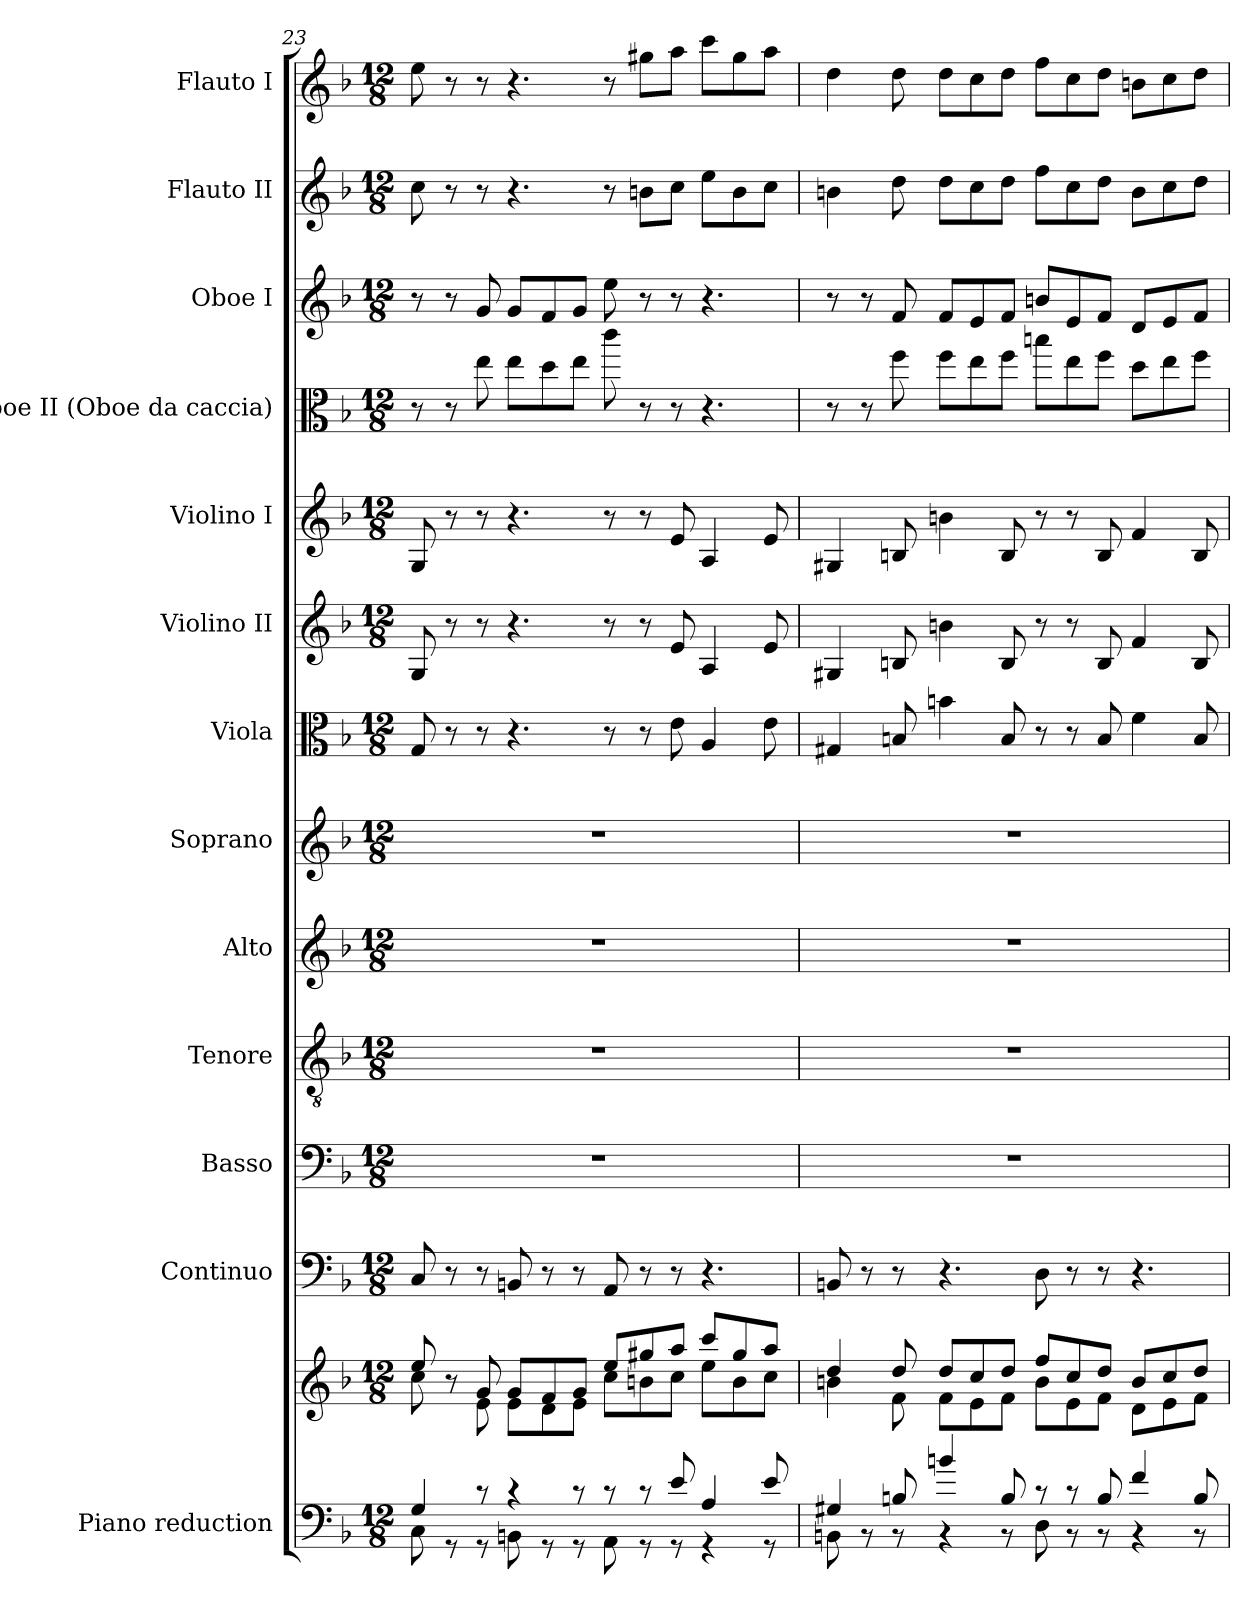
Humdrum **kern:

**kern	**kern	**kern	**kern	**kern	**kern	**kern	**kern	**kern	**kern	**kern	**kern	**kern	**kern
*part13	*part13	*part12	*part11	*part10	*part9	*part8	*part7	*part6	*part5	*part4	*part3	*part2	*part1
*staff14	*staff13	*staff12	*staff11	*staff10	*staff9	*staff8	*staff7	*staff6	*staff5	*staff4	*staff3	*staff2	*staff1
*I"Piano reduction	*	*I"Continuo	*I"Basso	*I"Tenore	*I"Alto	*I"Soprano	*I"Viola	*I"Violino II	*I"Violino I	*I"Oboe II (Oboe da caccia)	*I"Oboe I	*I"Flauto II	*I"Flauto I
*I'Pno	*	*	*	*	*	*	*I'Vla	*I'Vln	*I'Vln	*	*I'Ob	*I'Fl	*I'Fl
*clefF4	*clefG2	*clefF4	*clefF4	*clefGv2	*clefG2	*clefG2	*clefC3	*clefG2	*clefG2	*clefC3	*clefG2	*clefG2	*clefG2
*	*	*	*	*	*	*	*	*	*	*ITrd12c21	*	*	*
*k[b-]	*k[b-]	*k[b-]	*k[b-]	*k[b-]	*k[b-]	*k[b-]	*k[b-]	*k[b-]	*k[b-]	*k[b-]	*k[b-]	*k[b-]	*k[b-]
*M12/8	*M12/8	*M12/8	*M12/8	*M12/8	*M12/8	*M12/8	*M12/8	*M12/8	*M12/8	*M12/8	*M12/8	*M12/8	*M12/8
=23	=23	=23	=23	=23	=23	=23	=23	=23	=23	=23	=23	=23	=23
*^	*^	*	*	*	*	*	*	*	*	*	*	*	*
4G/	8C\	8ee/	8cc\	8C/	1.r	1.r	1.r	1.r	8G/	8G/	8G/	8r	8r	8cc\	8ee\
.	8r	8r	8ryy	8r	.	.	.	.	8r	8r	8r	8r	8r	8r	8r
8r	8r	8g/	8e\	8r	.	.	.	.	8r	8r	8r	8e\	8g/	8r	8r
4r	8BBn\	8g/L	8e\L	8BBn/	.	.	.	.	4.r	4.r	4.r	8e\L	8g/L	4.r	4.r
.	8r	8f/	8d\	8r	.	.	.	.	.	.	.	8d\	8f/	.	.
8r	8r	8g/J	8e\J	8r	.	.	.	.	.	.	.	8e\J	8g/J	.	.
8r	8AA\	8ee/L	8cc\L	8AA/	.	.	.	.	8r	8r	8r	8cc\	8ee\	8r	8r
8r	8r	8gg#X/	8bn\	8r	.	.	.	.	8r	8r	8r	8r	8r	8bn\L	8gg#X\L
8e/	8r	8aa/J	8cc\J	8r	.	.	.	.	8e\	8e/	8e/	8r	8r	8cc\J	8aa\J
4A/	4r	8ccc/L	8ee\L	4.r	.	.	.	.	4A/	4A/	4A/	4.r	4.r	8ee\L	8ccc\L
.	.	8gg#/	8b\	.	.	.	.	.	.	.	.	.	.	8b\	8gg#\
8e/	8r	8aa/J	8cc\J	.	.	.	.	.	8e\	8e/	8e/	.	.	8cc\J	8aa\J
!!LO:PB:g=z
=24	=24	=24	=24	=24	=24	=24	=24	=24	=24	=24	=24	=24	=24	=24	=24
4G#X/	8BBn\	4dd/	4bn\	8BBn/	1.r	1.r	1.r	1.r	4G#X/	4G#X/	4G#X/	8r	8r	4bn\	4dd\
.	8r	.	.	8r	.	.	.	.	.	.	.	8r	8r	.	.
8Bn/	8r	8dd/	8f\	8r	.	.	.	.	8Bn/	8Bn/	8Bn/	8f\	8f/	8dd\	8dd\
4bn/	4r	8dd/L	8f\L	4.r	.	.	.	.	4bn\	4bn\	4bn\	8f\L	8f/L	8dd\L	8dd\L
.	.	8cc/	8e\	.	.	.	.	.	.	.	.	8e\	8e/	8cc\	8cc\
8B/	8r	8dd/J	8f\J	.	.	.	.	.	8B/	8B/	8B/	8f\J	8f/J	8dd\J	8dd\J
8r	8D\	8ff/L	8b\L	8D\	.	.	.	.	8r	8r	8r	8bn\L	8bn/L	8ff\L	8ff\L
8r	8r	8cc/	8e\	8r	.	.	.	.	8r	8r	8r	8e\	8e/	8cc\	8cc\
8B/	8r	8dd/J	8f\J	8r	.	.	.	.	8B/	8B/	8B/	8f\J	8f/J	8dd\J	8dd\J
4f/	4r	8b/L	8d\L	4.r	.	.	.	.	4f\	4f/	4f/	8d\L	8d/L	8b\L	8bn\L
.	.	8cc/	8e\	.	.	.	.	.	.	.	.	8e\	8e/	8cc\	8cc\
8B/	8r	8dd/J	8f\J	.	.	.	.	.	8B/	8B/	8B/	8f\J	8f/J	8dd\J	8dd\J
*v	*v	*	*	*	*	*	*	*	*	*	*	*	*	*	*
*	*v	*v	*	*	*	*	*	*	*	*	*	*	*	*
=	=	=	=	=	=	=	=	=	=	=	=	=	=
*-	*-	*-	*-	*-	*-	*-	*-	*-	*-	*-	*-	*-	*-
